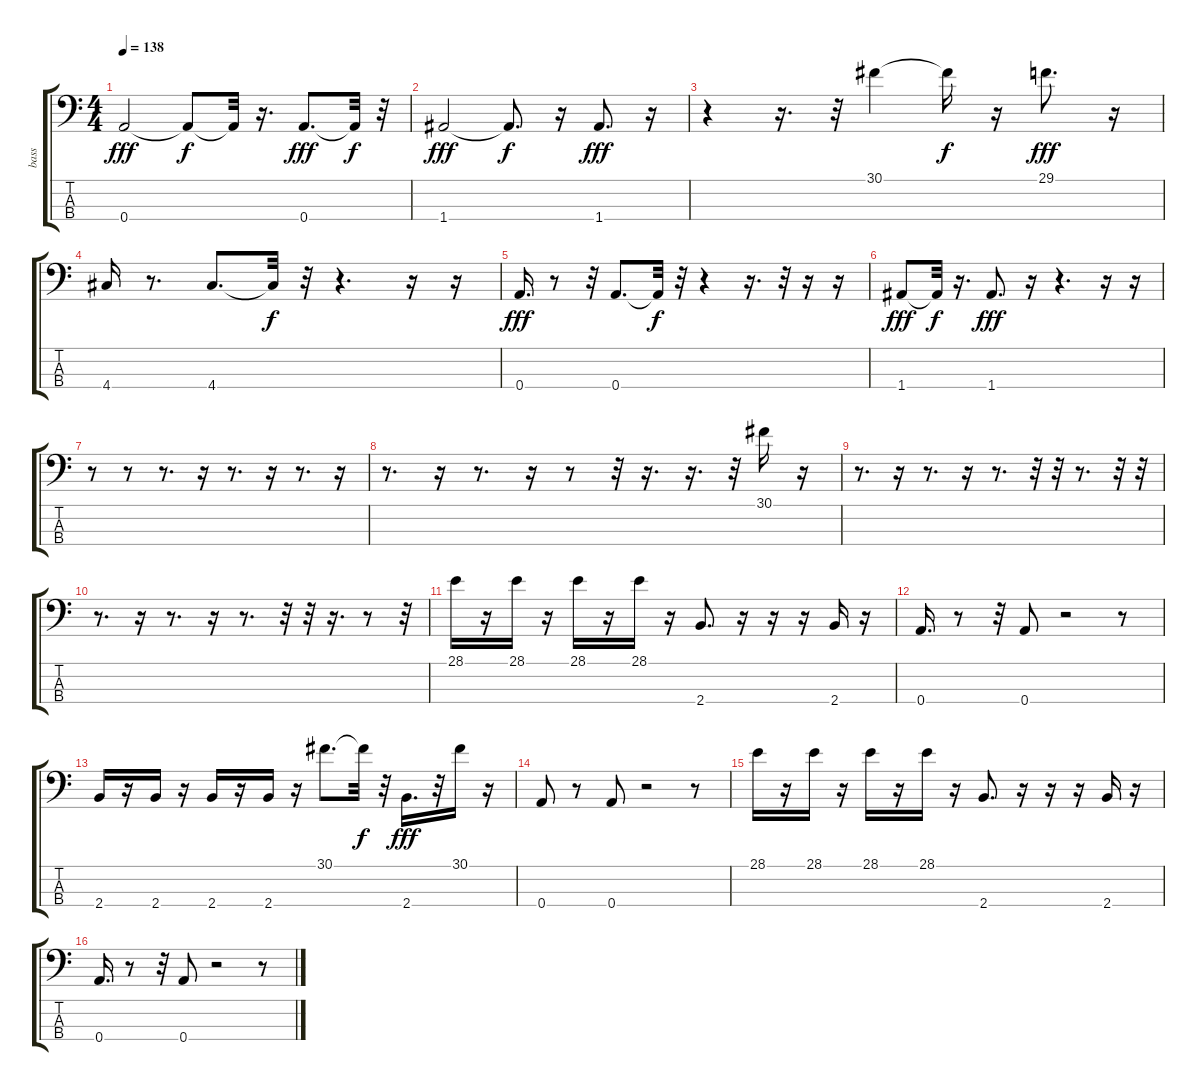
\track ("bass" "bass") {instrument electricbasspick}
\staff {score tabs}
\tuning (C-1 G2 D2 A1) {hide}
\ts (4 4)
\tempo 138
\clef f4
\ks c
0.4.2{dy fff} 0.4{t}.8{dy f} 0.4{t}.32 r.16{d} 0.4.8{d dy fff} 0.4{t}.32{dy f} r.32 |
1.4.2{dy fff} 1.4{t}.8{d dy f} r.16 1.4.8{d dy fff} r.16 |
r.4 r.16{d} r.32 30.1.4 30.1{t}.16{dy f} r.16 29.1.8{d dy fff} r.16 |
4.4.16 r.8{d} 4.4.8{d} 4.4{t}.32{dy f} r.32 r.4{d} r.16 r.16 |
0.4.16{d dy fff} r.8 r.32 0.4.8{d} 0.4{t}.32{dy f} r.32 r.4 r.16{d} r.32 r.16 r.16 |
1.4.8{dy fff} 1.4{t}.32{dy f} r.16{d} 1.4.8{d dy fff} r.16 r.4{d} r.16 r.16 |
r.8 r.8 r.8{d} r.16 r.8{d} r.16 r.8{d} r.16 |
r.8{d} r.16 r.8{d} r.16 r.8 r.32 r.16{d} r.16{d} r.32 30.1.16 r.16 |
r.8{d} r.16 r.8{d} r.16 r.8{d} r.32 r.32 r.8{d} r.32 r.32 |
r.8{d} r.16 r.8{d} r.16 r.8{d} r.32 r.32 r.16{d} r.8 r.32 |
28.1.16 r.16 28.1.16 r.16 28.1.16 r.16 28.1.16 r.16 2.4.8{d} r.16 r.16 r.16 2.4.16 r.16 |
0.4.16{d} r.8 r.32 0.4.8 r.2 r.8 |
2.4.16 r.16 2.4.16 r.16 2.4.16 r.16 2.4.16 r.16 30.1.8{d} 30.1{t}.32{dy f} r.32 2.4.16{d dy fff} r.32 30.1.16 r.16 |
0.4.8 r.8 0.4.8 r.2 r.8 |
28.1.16 r.16 28.1.16 r.16 28.1.16 r.16 28.1.16 r.16 2.4.8{d} r.16 r.16 r.16 2.4.16 r.16 |
0.4.16{d} r.8 r.32 0.4.8 r.2 r.8
